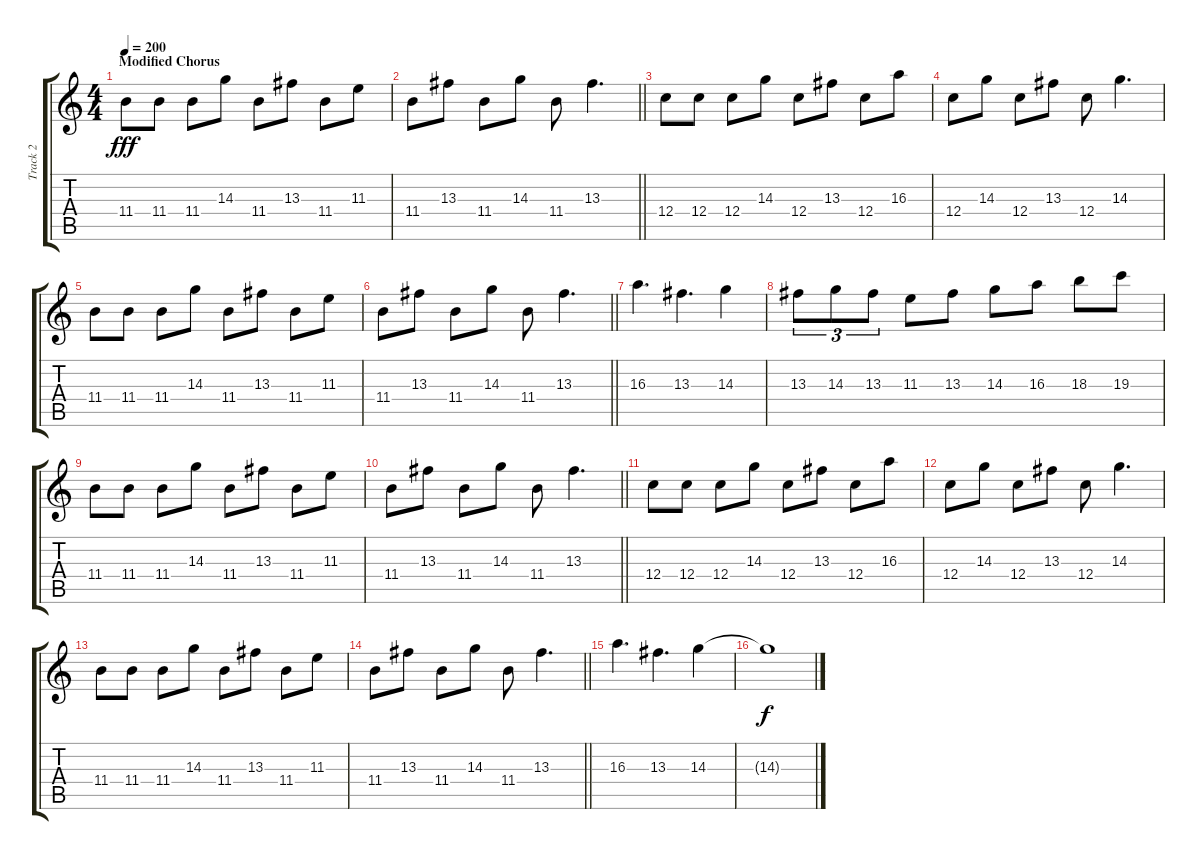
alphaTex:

\track ("Track 2" "Track 2") {instrument overdrivenguitar}
\staff {score tabs}
\tuning (D4 A3 F3 C3 G2 C2) {hide}
\ts (4 4)
\section ("" "Modified Chorus")
\tempo 200
\clef g2
\ks c
11.4.8{dy fff} 11.4.8 11.4.8 14.3.8 11.4.8 13.3.8 11.4.8 11.3.8 |
\barLineRight lightlight
11.4.8 13.3.8 11.4.8 14.3.8 11.4.8 13.3.4{d} |
12.4.8 12.4.8 12.4.8 14.3.8 12.4.8 13.3.8 12.4.8 16.3.8 |
12.4.8 14.3.8 12.4.8 13.3.8 12.4.8 14.3.4{d} |
11.4.8 11.4.8 11.4.8 14.3.8 11.4.8 13.3.8 11.4.8 11.3.8 |
\barLineRight lightlight
11.4.8 13.3.8 11.4.8 14.3.8 11.4.8 13.3.4{d} |
16.3.4{d} 13.3.4{d} 14.3.4 |
13.3.8{tu (3 2)} 14.3.8{tu (3 2)} 13.3.8{tu (3 2)} 11.3.8 13.3.8 14.3.8 16.3.8 18.3.8 19.3.8 |
11.4.8 11.4.8 11.4.8 14.3.8 11.4.8 13.3.8 11.4.8 11.3.8 |
\barLineRight lightlight
11.4.8 13.3.8 11.4.8 14.3.8 11.4.8 13.3.4{d} |
12.4.8 12.4.8 12.4.8 14.3.8 12.4.8 13.3.8 12.4.8 16.3.8 |
12.4.8 14.3.8 12.4.8 13.3.8 12.4.8 14.3.4{d} |
11.4.8 11.4.8 11.4.8 14.3.8 11.4.8 13.3.8 11.4.8 11.3.8 |
\barLineRight lightlight
11.4.8 13.3.8 11.4.8 14.3.8 11.4.8 13.3.4{d} |
16.3.4{d} 13.3.4{d} 14.3.4 |
14.3{t}.1{dy f}
